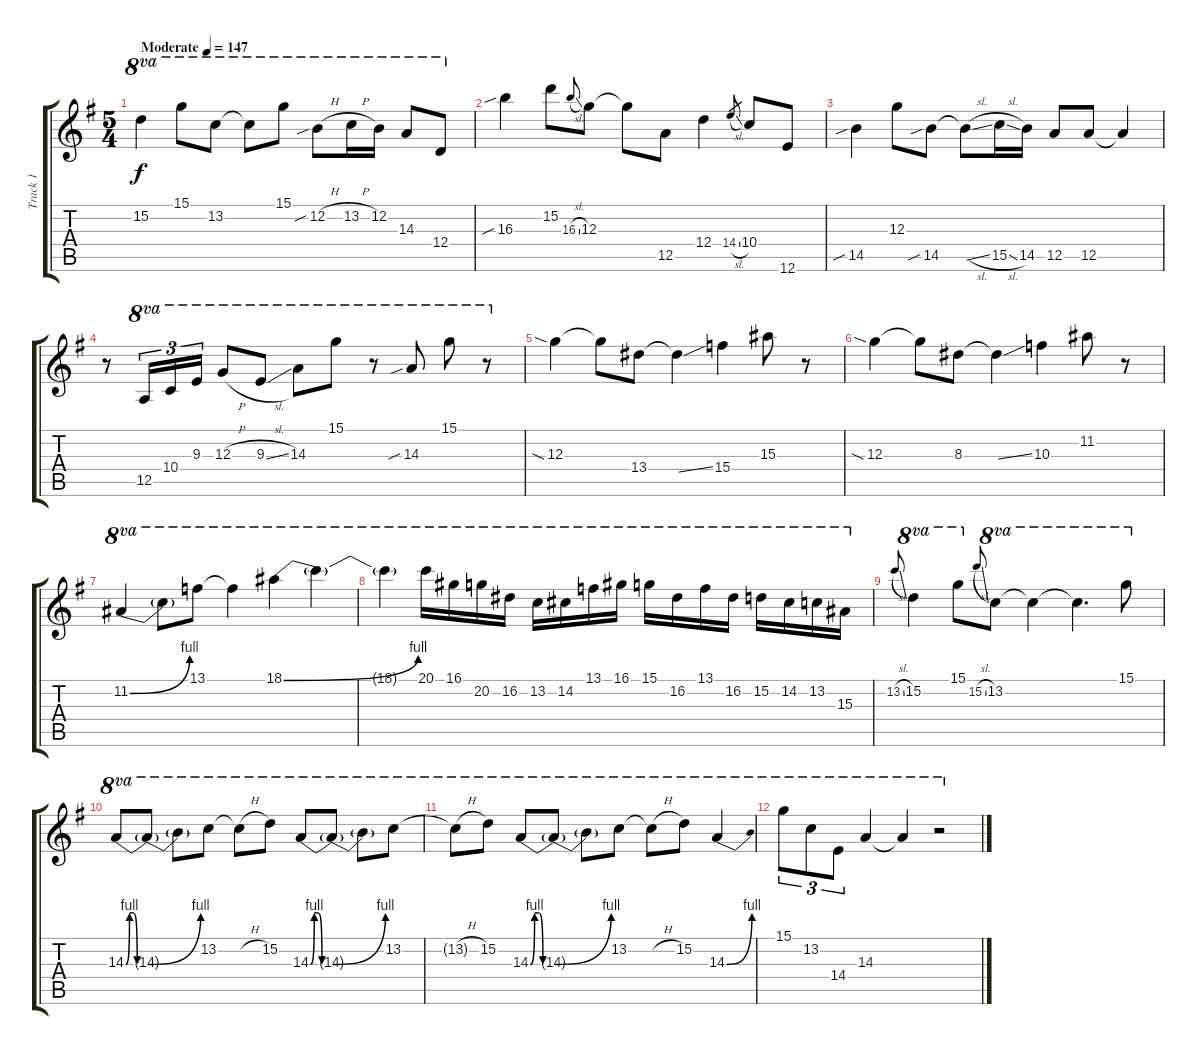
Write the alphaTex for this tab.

\track ("Track 1" "Track 1") {instrument distortionguitar}
\staff {score tabs}
\tuning (E4 B3 G3 D3 A2 E2) {hide}
\ts (5 4)
\tempo (147 "Moderate")
\clef g2
\ks g
15.2.4{ot 8va dy f instrument distortionguitar} 15.1.8{ot 8va} 13.2.8{ot 8va} 13.2{t}.8{ot 8va} 15.1.8{ot 8va} 12.2{sib h}.8{ot 8va} 13.2{h}.16{ot 8va} 12.2.16{ot 8va} 14.3.8{ot 8va} 12.4.8{ot 8va} |
16.3{sib}.4 15.2.8 16.3{sl}.8{gr onbeat} 12.3.8 12.3{t}.8 12.5.8 12.4.4 14.4{sl}.8{gr} 10.4.8 12.6.8 |
14.5{sib}.4 12.3.8 14.5{sib}.8 14.5{sl t}.8 15.5{sl}.16 14.5.16 12.5.8 12.5.8 12.5{t}.4 |
r.8 12.5.16{tu (3 2) ot 8va} 10.4.16{tu (3 2) ot 8va} 9.3.16{tu (3 2) ot 8va} 12.3{h}.8{ot 8va} 9.3{sl}.8{ot 8va} 14.3.8{ot 8va} 15.1.8{ot 8va} r.8{ot 8va} 14.3{sib}.8{ot 8va} 15.1.8{ot 8va} r.8{ot 8va} |
12.3{sia}.4 12.3{t}.8 13.4.8 13.4{ss t}.4 15.4.4 15.3.8 r.8 |
12.3{sia}.4 12.3{t}.8 8.3.8 8.3{ss t}.4 10.3.4 11.2.8 r.8 |
11.2{be (bend 0 0 60 4)}.4{ot 8va} 11.2{t}.8{ot 8va} 13.1.8{ot 8va} 13.1{t}.4{ot 8va} 18.1{be (bend 0 0 60 4)}.4{ot 8va} 18.1{t}.4{ot 8va} |
18.1{t}.4{ot 8va} 20.1.16{ot 8va} 16.1.16{ot 8va} 20.2.16{ot 8va} 16.2.16{ot 8va} 13.2.16{ot 8va} 14.2.16{ot 8va} 13.1.16{ot 8va} 16.1.16{ot 8va} 15.1.16{ot 8va} 16.2.16{ot 8va} 13.1.16{ot 8va} 16.2.16{ot 8va} 15.2.16{ot 8va} 14.2.16{ot 8va} 13.2.16{ot 8va} 15.3.16{ot 8va} |
13.2{sl}.8{gr onbeat} 15.2.4{ot 8va} 15.1.8{ot 8va} 15.2{sl}.8{gr onbeat} 13.2.8{ot 8va} 13.2{t}.4{ot 8va} 13.2{t}.4{d ot 8va} 15.1.8{ot 8va} |
14.3{be (custom 0 0 10 4 20 4 30 0 60 0)}.8{ot 8va} 14.3{be (bend 0 0 60 4) t}.8{ot 8va} 14.3{t}.8{ot 8va} 13.2.8{ot 8va} 13.2{h t}.8{ot 8va} 15.2.8{ot 8va} 14.3{be (custom 0 0 10 4 20 4 30 0 60 0)}.8{ot 8va} 14.3{be (bend 0 0 60 4) t}.8{ot 8va} 14.3{t}.8{ot 8va} 13.2.8{ot 8va} |
13.2{h t}.8{ot 8va} 15.2.8{ot 8va} 14.3{be (custom 0 0 10 4 20 4 30 0 60 0)}.8{ot 8va} 14.3{be (bend 0 0 60 4) t}.8{ot 8va} 14.3{t}.8{ot 8va} 13.2.8{ot 8va} 13.2{h t}.8{ot 8va} 15.2.8{ot 8va} 14.3{be (bend 0 0 60 4)}.4{ot 8va} |
15.1.8{tu (3 2) ot 8va} 13.2.8{tu (3 2) ot 8va} 14.4.8{tu (3 2) ot 8va} 14.3.4{ot 8va} 14.3{t}.4{ot 8va} r.2{ot 8va}
